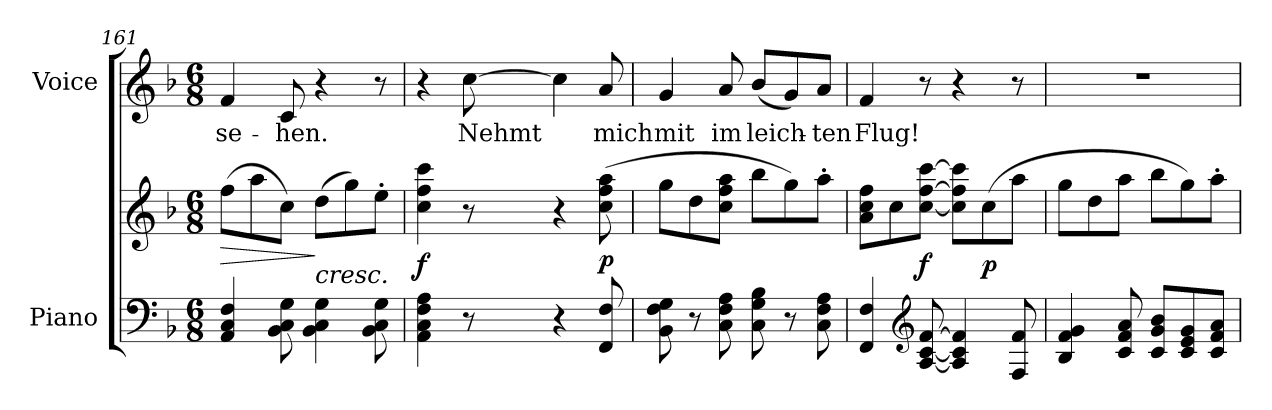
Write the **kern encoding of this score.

**kern	**kern	**dynam	**kern	**text
*part2	*part2	*part2	*part1	*part1
*staff3	*staff2	*staff2/3	*staff1	*staff1
*I"Piano	*	*	*I"Voice	*
*I'Pno.	*	*	*I'Voice	*
*clefF4	*clefG2	*	*clefG2	*
*k[b-]	*k[b-]	*	*k[b-]	*
*F:	*F:	*	*F:	*
*M6/8	*M6/8	*	*M6/8	*
=161	=161	=161	=161	=161
!	!	!LO:HP:b	!	!
!	!	!	!	!LO:LY:b:color=#000000
4AAi/ 4Ci 4Fi	(8ffi\L	>	4fi/	se-
.	8aai\	.	.	.
!	!	!	!	!LO:LY:b:color=#000000
8BB-i\ 8Ci 8Gi	8cci\J)	.	8ci/	-hen.
!	!LO:TX:b:i:t=cresc.	!	!	!
4BB-i\ 4Ci 4Gi	(8ddi\L	]	4r	.
.	8ggi\)	.	.	.
8BB-i\ 8Ci 8Gi	8ee'i\J	.	8r	.
=162	=162	=162	=162	=162
4AAi\ 4Ci 4Fi 4Ai	4cci\ 4ffi 4ccci	f	4r	.
!	!	!	!	!LO:LY:b:color=#000000
8r	8r	.	[8cci\	Nehmt
4r	4r	.	4cci\]	.
!	!	!	!	!LO:LY:b:color=#000000
8FFi/ 8Fi	(8cci\ 8ffi 8aai	p	8ai/	mich
=163	=163	=163	=163	=163
!	!	!	!	!LO:LY:b:color=#000000
8BB-i\ 8Fi 8Gi	8ggi\L	.	4gi/	mit
8r	8ddi\	.	.	.
!	!	!	!	!LO:LY:b:color=#000000
8Ci\ 8Fi 8Ai	8cci\ 8ffi 8aaiJ	.	8ai/	im
!	!	!	!	!LO:LY:b:color=#000000
8Ci\ 8Gi 8B-i	8bb-i\L	.	(8b-i/L	leich-
8r	8ggi\)	.	8gi/)	.
!	!	!	!	!LO:LY:b:color=#000000
8Ci\ 8Fi 8Ai	8aa'i\J	.	8ai/J	-ten
!!LO:LB:g=z
=164	=164	=164	=164	=164
!	!	!	!	!LO:LY:b:color=#000000
4FFi/ 4Fi	8ai\ 8cci 8ffiL	.	4fi/	Flug!
.	8cci\	.	.	.
*clefG2	*	*	*	*
[8Ai/ [8ci [8fi	[8cci\ [8ffi [8ccciJ	f	8r	.
4Ai/] 4ci] 4fi]	8cci\] 8ffi] 8ccci]L	.	4r	.
.	(8cci\	p	.	.
8Fi/ 8fi	8aai\J	.	8r	.
=165	=165	=165	=165	=165
!	!	!	!LO:N:vis=1	!
4B-i/ 4fi 4gi	8ggi\L	.	2.r	.
.	8ddi\	.	.	.
8ci/ 8fi 8ai	8aai\J	.	.	.
8ci/ 8gi 8b-iL	8bb-i\L	.	.	.
8ci/ 8ei 8gi	8ggi\)	.	.	.
8ci/ 8fi 8aiJ	8aa'i\J	.	.	.
=	=	=	=	=
*-	*-	*-	*-	*-
